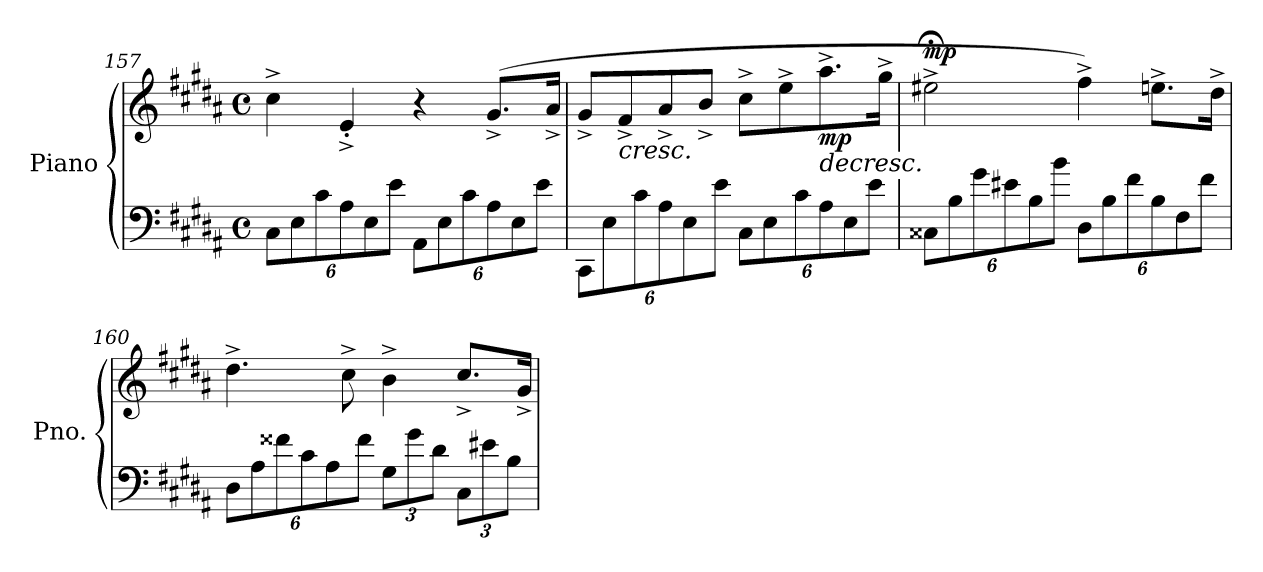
**kern	**kern	**dynam
*part1	*part1	*part1
*staff2	*staff1	*staff1/2
*I"Piano	*	*
*I'Pno.	*	*
*clefF4	*clefG2	*
*k[f#c#g#d#a#]	*k[f#c#g#d#a#]	*
*M4/4	*M4/4	*
*met(c)	*met(c)	*
*Xbrackettup	*	*
=157	=157	=157
12C#\L	4cc#^\	.
12E\	.	.
12c#\	.	.
12A#\	4e'^/	.
12E\	.	.
12e\J	.	.
12AA#\L	4r	.
12E\	.	.
12c#\	.	.
12A#\	(>8.g#^/L	.
12E\	.	.
12e\J	.	.
.	16a#^/Jk	.
=158	=158	=158
12CC#\L	8g#^/L	.
12E\	.	.
!	!	!LO:HP:b
.	8f#^/	<
12c#\	.	.
12A#\	8a#^/	.
12E\	.	.
.	8b^/J	.
12e\J	.	.
*	*MM90	*
12C#\L	8cc#^\L	.
12E\	.	.
.	8ee^\	.
12c#\	.	.
*	*MM80	*
!	!	!LO:HP:b
!	!	!LO:DY:n=1:b
12A#\	8.aa#^\	> mp
12E\	.	.
12e\J	.	.
.	16gg#^\Jk	.
.	.	[
!!LO:LB:g=z
=159	=159	=159
!	!	!LO:DY:a
12C##X\L	2ee#X;^\	mp
12B\	.	.
12g#\	.	.
*	*MM90	*
12e#X\	.	.
12B\	.	.
12b\J	.	.
*	*MM95	*
12D#\L	4ff#^\)	.
12B\	.	.
12f#\	.	.
12B\	8.een^\L	.
12F#\	.	.
12f#\J	.	.
.	16dd#^\Jk	.
=160	=160	=160
12D#\L	4.dd#^\	.
12A#\	.	.
12f##X\	.	.
12c#\	.	.
12A#\	.	.
.	8cc#^\	]
12f##\J	.	.
12G#\L	4b^\	.
12g#\	.	.
12d#\J	.	.
12C#\L	8.cc#^/L	.
12e#X\	.	.
12B\J	.	.
.	16g#^/Jk	.
=	=	=
*-	*-	*-
